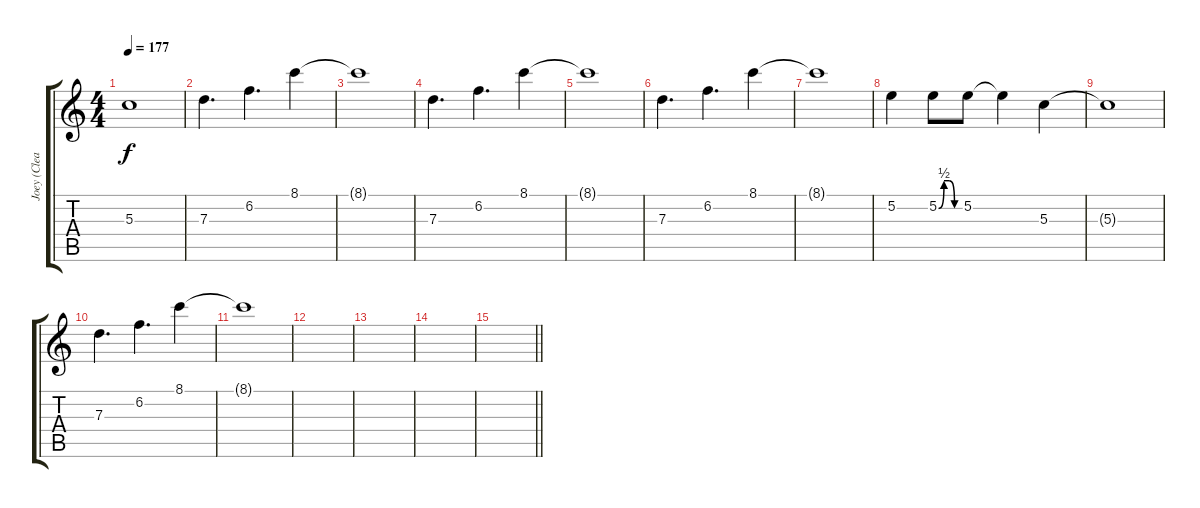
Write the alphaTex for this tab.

\track ("Joey (Clean)" "Joey (Clea") {instrument electricguitarclean}
\staff {score tabs}
\tuning (E4 B3 G3 D3 A2 D2) {hide}
\ts (4 4)
\tempo 177
\clef g2
\ks c
5.3{t}.1{dy f} |
7.3.4{d} 6.2.4{d} 8.1.4 |
8.1{t}.1 |
7.3.4{d} 6.2.4{d} 8.1.4 |
8.1{t}.1 |
7.3.4{d} 6.2.4{d} 8.1.4 |
8.1{t}.1 |
5.2.4 5.2{be (custom 0 0 15 2 30 2 45 0 60 0)}.8 5.2.8 5.2{t}.4 5.3.4 |
5.3{t}.1 |
7.3.4{d} 6.2.4{d} 8.1.4 |
8.1{t}.1 |
|
|
|
\barLineRight lightlight
